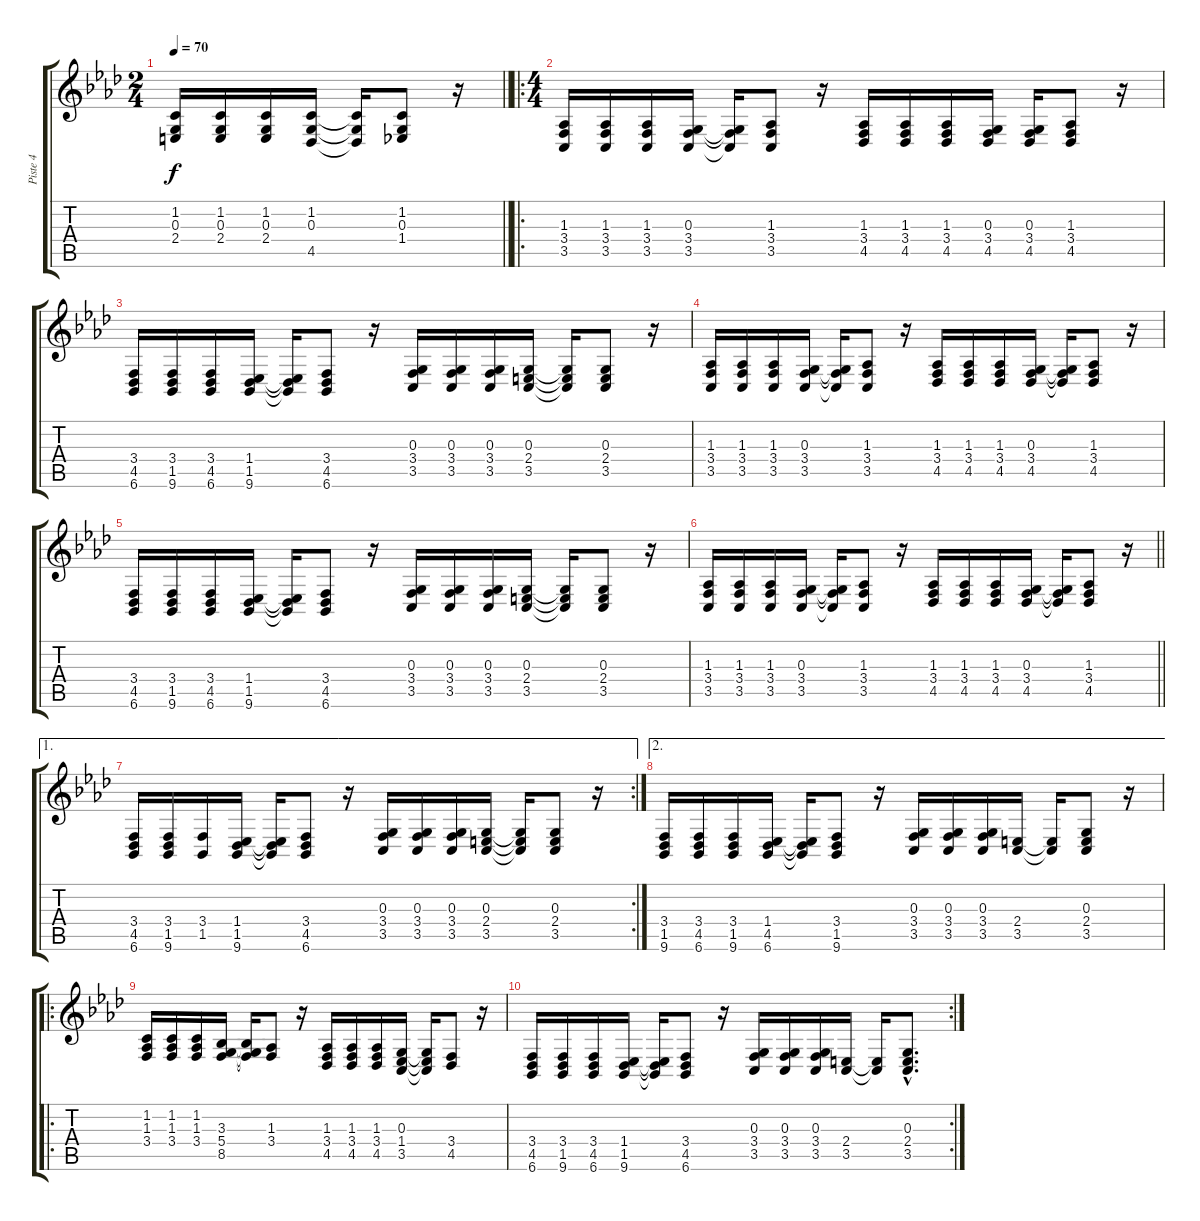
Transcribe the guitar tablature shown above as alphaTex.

\track ("Piste 4" "Piste 4") {instrument violin}
\staff {score tabs}
\tuning (E4 B3 G3 D3 A2 E2) {hide}
\ts (2 4)
\tempo 70
\clef g2
\barLineRight lightlight
\ks ab
(1.2 0.3 2.4).16{dy f} (1.2 0.3 2.4).16 (1.2 0.3 2.4).16 (1.2 0.3 4.5).16 (1.2{t} 0.3{t} 4.5{t}).16 (1.2 0.3 1.4).8 r.16 |
\ro
\ts (4 4)
(1.3 3.4 3.5).16 (1.3 3.4 3.5).16 (1.3 3.4 3.5).16 (0.3 3.4 3.5).16 (0.3{t} 3.4{t} 3.5{t}).16 (1.3 3.4 3.5).8 r.16 (1.3 3.4 4.5).16 (1.3 3.4 4.5).16 (1.3 3.4 4.5).16 (0.3 3.4 4.5).16 (0.3 3.4 4.5).16 (1.3 3.4 4.5).8 r.16 |
(3.4 4.5 6.6).16 (3.4 1.5 9.6).16 (3.4 4.5 6.6).16 (1.4 1.5 9.6).16 (1.4{t} 1.5{t} 9.6{t}).16 (3.4 4.5 6.6).8 r.16 (0.3 3.4 3.5).16 (0.3 3.4 3.5).16 (0.3 3.4 3.5).16 (0.3 2.4 3.5).16 (0.3{t} 2.4{t} 3.5{t}).16 (0.3 2.4 3.5).8 r.16 |
(1.3 3.4 3.5).16 (1.3 3.4 3.5).16 (1.3 3.4 3.5).16 (0.3 3.4 3.5).16 (0.3{t} 3.4{t} 3.5{t}).16 (1.3 3.4 3.5).8 r.16 (1.3 3.4 4.5).16 (1.3 3.4 4.5).16 (1.3 3.4 4.5).16 (0.3 3.4 4.5).16 (0.3{t} 3.4{t} 4.5{t}).16 (1.3 3.4 4.5).8 r.16 |
(3.4 4.5 6.6).16 (3.4 1.5 9.6).16 (3.4 4.5 6.6).16 (1.4 1.5 9.6).16 (1.4{t} 1.5{t} 9.6{t}).16 (3.4 4.5 6.6).8 r.16 (0.3 3.4 3.5).16 (0.3 3.4 3.5).16 (0.3 3.4 3.5).16 (0.3 2.4 3.5).16 (0.3{t} 2.4{t} 3.5{t}).16 (0.3 2.4 3.5).8 r.16 |
\barLineRight lightlight
(1.3 3.4 3.5).16 (1.3 3.4 3.5).16 (1.3 3.4 3.5).16 (0.3 3.4 3.5).16 (0.3{t} 3.4{t} 3.5{t}).16 (1.3 3.4 3.5).8 r.16 (1.3 3.4 4.5).16 (1.3 3.4 4.5).16 (1.3 3.4 4.5).16 (0.3 3.4 4.5).16 (0.3{t} 3.4{t} 4.5{t}).16 (1.3 3.4 4.5).8 r.16 |
\ae 1
\rc 2
(3.4 4.5 6.6).16 (3.4 1.5 9.6).16 (3.4 1.5).16 (1.4 1.5 9.6).16 (1.4{t} 1.5{t} 9.6{t}).16 (3.4 4.5 6.6).8 r.16 (0.3 3.4 3.5).16 (0.3 3.4 3.5).16 (0.3 3.4 3.5).16 (0.3 2.4 3.5).16 (0.3{t} 2.4{t} 3.5{t}).16 (0.3 2.4 3.5).8 r.16 |
\ae 2
(3.4 1.5 9.6).16 (3.4 4.5 6.6).16 (3.4 1.5 9.6).16 (1.4 4.5 6.6).16 (1.4{t} 4.5{t} 6.6{t}).16 (3.4 1.5 9.6).8 r.16 (0.3 3.4 3.5).16 (0.3 3.4 3.5).16 (0.3 3.4 3.5).16 (2.4 3.5).16 (2.4{t} 3.5{t}).16 (0.3 2.4 3.5).8 r.16 |
\ro
(1.2 1.3 3.4).16 (1.2 1.3 3.4).16 (1.2 1.3 3.4).16 (3.3 5.4 8.5).16 (3.3{t} 5.4{t} 8.5{t}).16 (1.3 3.4).8 r.16 (1.3 3.4 4.5).16 (1.3 3.4 4.5).16 (1.3 3.4 4.5).16 (0.3 1.4 3.5).16 (0.3{t} 1.4{t} 3.5{t}).16 (3.4 4.5).8 r.16 |
\rc 2
(3.4 4.5 6.6).16 (3.4 1.5 9.6).16 (3.4 4.5 6.6).16 (1.4 1.5 9.6).16 (1.4{t} 1.5{t} 9.6{t}).16 (3.4 4.5 6.6).8 r.16 (0.3 3.4 3.5).16 (0.3 3.4 3.5).16 (0.3 3.4 3.5).16 (2.4 3.5).16 (2.4{t} 3.5{t}).16 (0.3{hac} 2.4{hac} 3.5{hac}).8{d}
